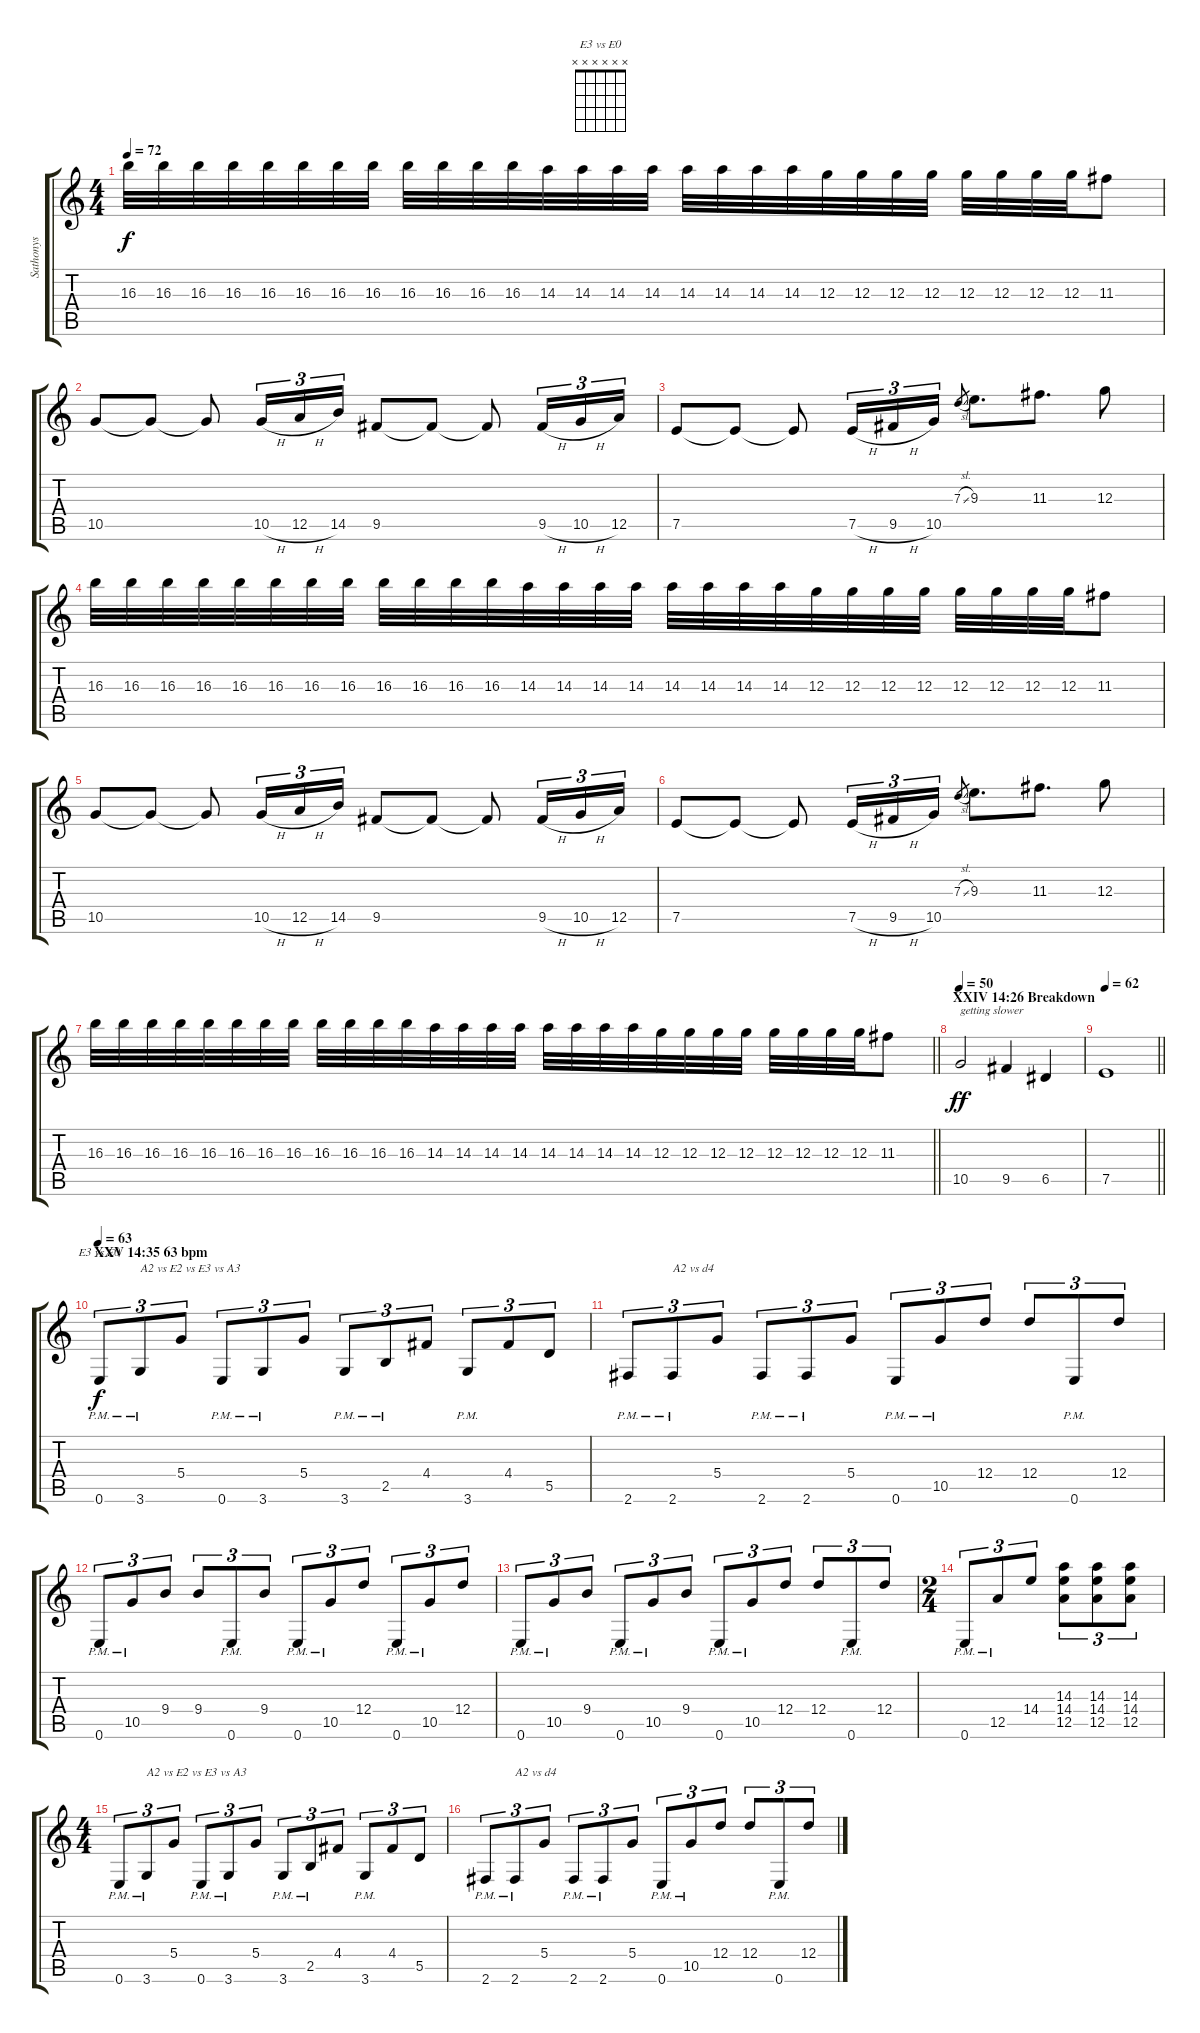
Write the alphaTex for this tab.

\track ("Sathonys" "Sathonys") {instrument distortionguitar}
\staff {score tabs}
\tuning (E4 B3 G3 D3 A2 E2) {hide}
\chord ("E3 vs E0" x x x x x x)
\ts (4 4)
\tempo 72
\clef g2
\ks c
16.3.32{dy f} 16.3.32 16.3.32 16.3.32 16.3.32 16.3.32 16.3.32 16.3.32 16.3.32 16.3.32 16.3.32 16.3.32 14.3.32 14.3.32 14.3.32 14.3.32 14.3.32 14.3.32 14.3.32 14.3.32 12.3.32 12.3.32 12.3.32 12.3.32 12.3.32 12.3.32 12.3.32 12.3.32 11.3.8 |
10.5.8 10.5{t}.8 10.5{t}.8 10.5{h}.16{tu (3 2)} 12.5{h}.16{tu (3 2)} 14.5.16{tu (3 2)} 9.5.8 9.5{t}.8 9.5{t}.8 9.5{h}.16{tu (3 2)} 10.5{h}.16{tu (3 2)} 12.5.16{tu (3 2)} |
7.5.8 7.5{t}.8 7.5{t}.8 7.5{h}.16{tu (3 2)} 9.5{h}.16{tu (3 2)} 10.5.16{tu (3 2)} 7.3{sl}.8{gr} 9.3.8{d} 11.3.8{d} 12.3.8 |
16.3.32 16.3.32 16.3.32 16.3.32 16.3.32 16.3.32 16.3.32 16.3.32 16.3.32 16.3.32 16.3.32 16.3.32 14.3.32 14.3.32 14.3.32 14.3.32 14.3.32 14.3.32 14.3.32 14.3.32 12.3.32 12.3.32 12.3.32 12.3.32 12.3.32 12.3.32 12.3.32 12.3.32 11.3.8 |
10.5.8 10.5{t}.8 10.5{t}.8 10.5{h}.16{tu (3 2)} 12.5{h}.16{tu (3 2)} 14.5.16{tu (3 2)} 9.5.8 9.5{t}.8 9.5{t}.8 9.5{h}.16{tu (3 2)} 10.5{h}.16{tu (3 2)} 12.5.16{tu (3 2)} |
7.5.8 7.5{t}.8 7.5{t}.8 7.5{h}.16{tu (3 2)} 9.5{h}.16{tu (3 2)} 10.5.16{tu (3 2)} 7.3{sl}.8{gr} 9.3.8{d} 11.3.8{d} 12.3.8 |
\barLineRight lightlight
16.3.32 16.3.32 16.3.32 16.3.32 16.3.32 16.3.32 16.3.32 16.3.32 16.3.32 16.3.32 16.3.32 16.3.32 14.3.32 14.3.32 14.3.32 14.3.32 14.3.32 14.3.32 14.3.32 14.3.32 12.3.32 12.3.32 12.3.32 12.3.32 12.3.32 12.3.32 12.3.32 12.3.32 11.3.8 |
\section ("" "XXIV 14:26 Breakdown")
\tempo 50
10.5.2{txt "getting slower" dy ff} 9.5.4 6.5.4 |
\tempo 62
\barLineRight lightlight
7.5.1 |
\section ("" "XXV 14:35 63 bpm")
\tempo 63
0.6{pm}.8{tu (3 2) ch "E3 vs E0" dy f} 3.6{pm}.8{tu (3 2) txt "A2 vs E2 vs E3 vs A3"} 5.4.8{tu (3 2)} 0.6{pm}.8{tu (3 2)} 3.6{pm}.8{tu (3 2)} 5.4.8{tu (3 2)} 3.6{pm}.8{tu (3 2)} 2.5{pm}.8{tu (3 2)} 4.4.8{tu (3 2)} 3.6{pm}.8{tu (3 2)} 4.4.8{tu (3 2)} 5.5.8{tu (3 2)} |
2.6{pm}.8{tu (3 2)} 2.6{pm}.8{tu (3 2) txt "A2 vs d4"} 5.4.8{tu (3 2)} 2.6{pm}.8{tu (3 2)} 2.6{pm}.8{tu (3 2)} 5.4.8{tu (3 2)} 0.6{pm}.8{tu (3 2)} 10.5{pm}.8{tu (3 2)} 12.4.8{tu (3 2)} 12.4.8{tu (3 2)} 0.6{pm}.8{tu (3 2)} 12.4.8{tu (3 2)} |
0.6{pm}.8{tu (3 2)} 10.5{pm}.8{tu (3 2)} 9.4.8{tu (3 2)} 9.4.8{tu (3 2)} 0.6{pm}.8{tu (3 2)} 9.4.8{tu (3 2)} 0.6{pm}.8{tu (3 2)} 10.5{pm}.8{tu (3 2)} 12.4.8{tu (3 2)} 0.6{pm}.8{tu (3 2)} 10.5{pm}.8{tu (3 2)} 12.4.8{tu (3 2)} |
0.6{pm}.8{tu (3 2)} 10.5{pm}.8{tu (3 2)} 9.4.8{tu (3 2)} 0.6{pm}.8{tu (3 2)} 10.5{pm}.8{tu (3 2)} 9.4.8{tu (3 2)} 0.6{pm}.8{tu (3 2)} 10.5{pm}.8{tu (3 2)} 12.4.8{tu (3 2)} 12.4.8{tu (3 2)} 0.6{pm}.8{tu (3 2)} 12.4.8{tu (3 2)} |
\ts (2 4)
0.6{pm}.8{tu (3 2)} 12.5{pm}.8{tu (3 2)} 14.4.8{tu (3 2)} (14.3 14.4 12.5).8{tu (3 2)} (14.3 14.4 12.5).8{tu (3 2)} (14.3 14.4 12.5).8{tu (3 2)} |
\ts (4 4)
0.6{pm}.8{tu (3 2)} 3.6{pm}.8{tu (3 2) txt "A2 vs E2 vs E3 vs A3"} 5.4.8{tu (3 2)} 0.6{pm}.8{tu (3 2)} 3.6{pm}.8{tu (3 2)} 5.4.8{tu (3 2)} 3.6{pm}.8{tu (3 2)} 2.5{pm}.8{tu (3 2)} 4.4.8{tu (3 2)} 3.6{pm}.8{tu (3 2)} 4.4.8{tu (3 2)} 5.5.8{tu (3 2)} |
2.6{pm}.8{tu (3 2)} 2.6{pm}.8{tu (3 2) txt "A2 vs d4"} 5.4.8{tu (3 2)} 2.6{pm}.8{tu (3 2)} 2.6{pm}.8{tu (3 2)} 5.4.8{tu (3 2)} 0.6{pm}.8{tu (3 2)} 10.5{pm}.8{tu (3 2)} 12.4.8{tu (3 2)} 12.4.8{tu (3 2)} 0.6{pm}.8{tu (3 2)} 12.4.8{tu (3 2)}
